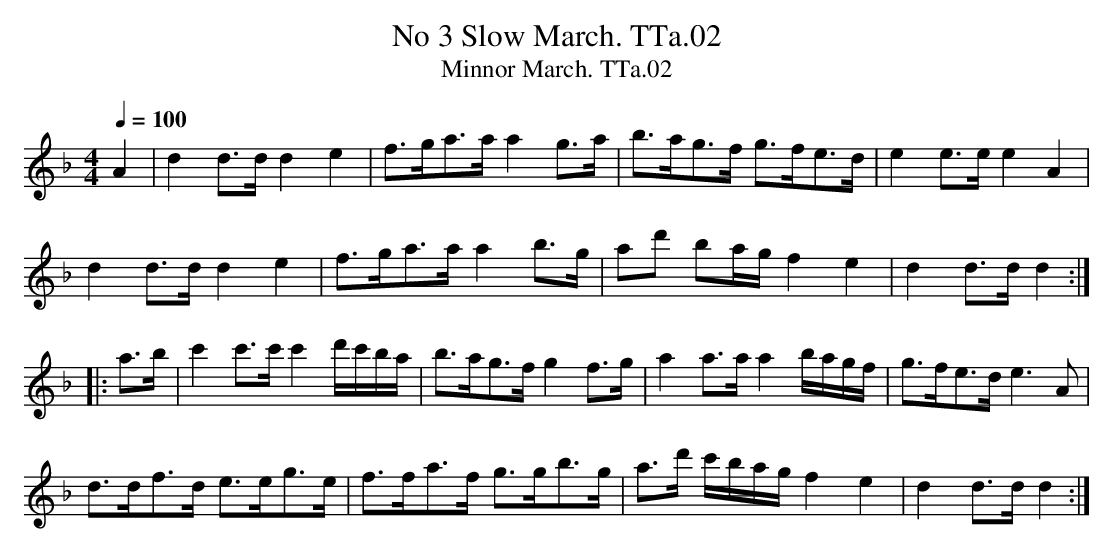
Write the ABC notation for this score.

X:1
T:No 3 Slow March. TTa.02
T:Minnor March. TTa.02
M:4/4
L:1/8
Q:1/4=100
K:Dm
A2|d2d>dd2e2|f>ga>aa2g>a|b>ag>f g>fe>d|e2e>ee2A2|
d2d>dd2e2|f>ga>a a2b>g|ad' ba/g/f2e2|d2d>dd2:|
|:a>b|c'2c'>c'c'2d'/c'/b/a/|b>ag>fg2f>g|a2a>aa2b/a/g/f/|g>fe>de3A|
d>df>d e>eg>e|f>fa>f g>gb>g|a>d' c'/b/a/g/f2e2|d2d>dd2:|
